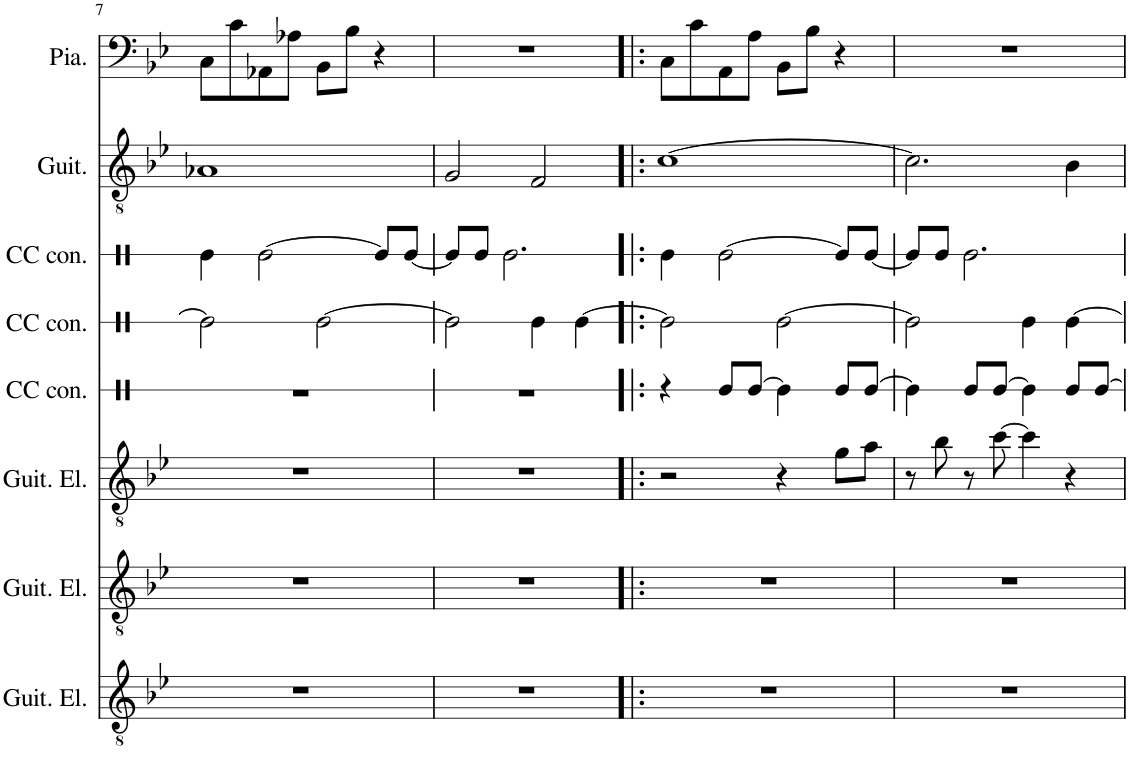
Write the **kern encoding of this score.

**kern	**kern	**kern	**kern	**kern	**kern	**kern	**kern
*part8	*part7	*part6	*part5	*part4	*part3	*part2	*part1
*staff8	*staff7	*staff6	*staff5	*staff4	*staff3	*staff2	*staff1
*I"Guitare électrique, Track: 0x99E39E	*I"Guitare électrique, Track: 0x99E23C	*I"Guitare électrique, Track: 0x99E078	*I"Caisse claire de concert, Track: 0x99DF8E	*I"Caisse claire de concert, Track: 0x99DDAD	*I"Caisse claire de concert, Track: 0x99DBE2	*I"Guitare acoustique, Track: 0x99DA6D	*I"Piano, NCS_BGM_UNDERGROUND_SHELL
*I'Guit. El.	*I'Guit. El.	*I'Guit. El.	*I'CC con.	*I'CC con.	*I'CC con.	*I'Guit.	*I'Pia.
!!LO:PB:g=z
*clefGv2	*clefGv2	*clefGv2	*clefX	*clefX	*clefX	*clefGv2	*clefF4
*k[b-e-]	*k[b-e-]	*k[b-e-]	*k[b-e-]	*k[b-e-]	*k[b-e-]	*k[b-e-]	*k[b-e-]
*M4/4	*M4/4	*M4/4	*M4/4	*M4/4	*M4/4	*M4/4	*M4/4
=7	=7	=7	=7	=7	=7	=7	=7
1r	1r	1r	1r	2Re\]	4Re\	1A-X	8C\L
.	.	.	.	.	.	.	8c\
.	.	.	.	.	[2Re\	.	8AA-X\
.	.	.	.	.	.	.	8A-X\J
.	.	.	.	[2Re\	.	.	8BB-\L
.	.	.	.	.	.	.	8B-\J
.	.	.	.	.	8Re/L]	.	4r
.	.	.	.	.	[8Re/J	.	.
=8	=8	=8	=8	=8	=8	=8	=8
1r	1r	1r	1r	2Re\]	8Re/L]	2G/	1r
.	.	.	.	.	8Re/J	.	.
.	.	.	.	.	2.Re\	.	.
.	.	.	.	4Re\	.	2F/	.
.	.	.	.	[4Re\	.	.	.
=9!|:	=9!|:	=9!|:	=9!|:	=9!|:	=9!|:	=9!|:	=9!|:
1r	1r	2r	4r	2Re\]	4Re\	[1c	8C\L
.	.	.	.	.	.	.	8c\
.	.	.	8Re/L	.	[2Re\	.	8AA\
.	.	.	[8Re/J	.	.	.	8A\J
.	.	4r	4Re\]	[2Re\	.	.	8BB-\L
.	.	.	.	.	.	.	8B-\J
.	.	8g\L	8Re/L	.	8Re/L]	.	4r
.	.	8a\J	[8Re/J	.	[8Re/J	.	.
=10	=10	=10	=10	=10	=10	=10	=10
1r	1r	8r	4Re\]	2Re\]	8Re/L]	2.c\]	1r
.	.	8b-\	.	.	8Re/J	.	.
.	.	8r	8Re/L	.	2.Re\	.	.
.	.	[8cc\	[8Re/J	.	.	.	.
.	.	4cc\]	4Re\]	4Re\	.	.	.
.	.	4r	8Re/L	[4Re\	.	4B-\	.
.	.	.	[8Re/J	.	.	.	.
=	=	=	=	=	=	=	=
*-	*-	*-	*-	*-	*-	*-	*-
